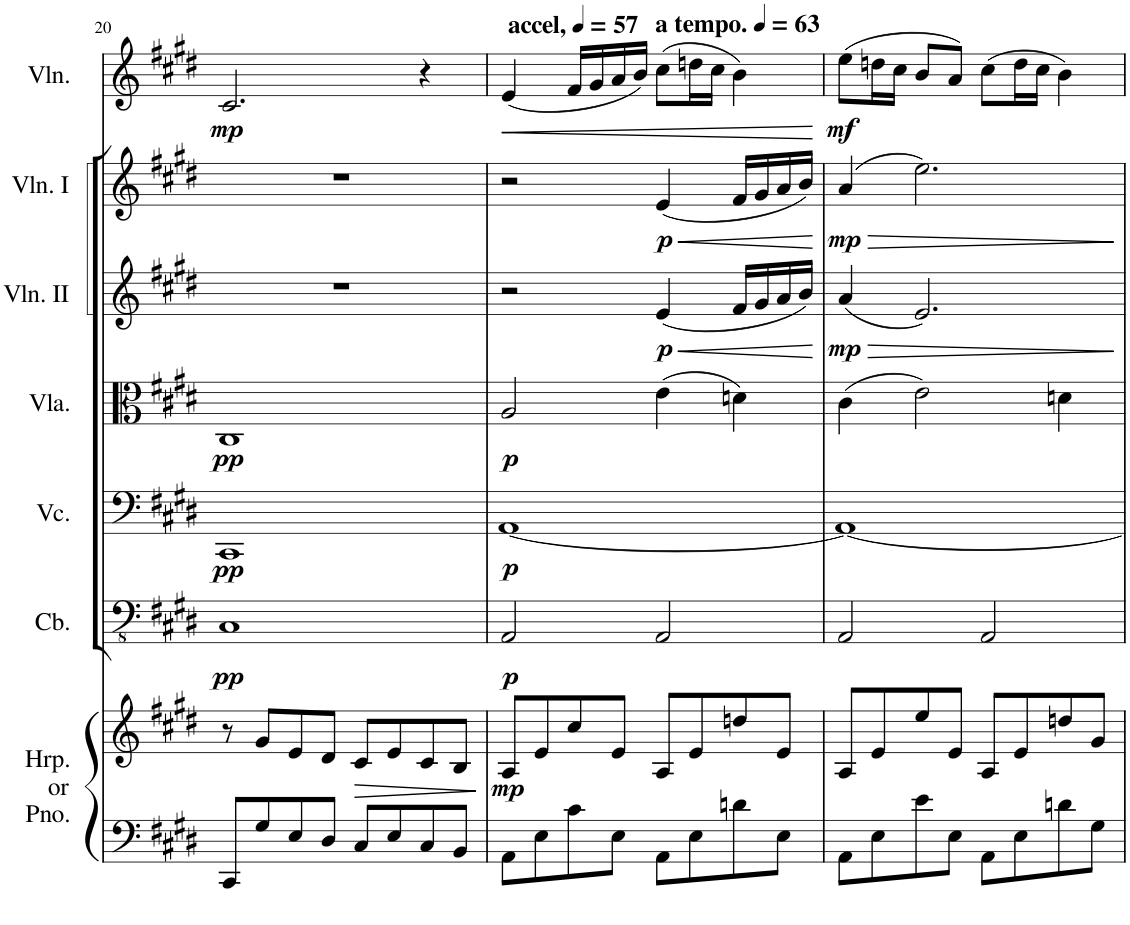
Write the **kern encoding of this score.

**kern	**kern	**dynam	**kern	**dynam	**kern	**dynam	**kern	**dynam	**kern	**dynam	**kern	**dynam	**kern	**dynam
*part7	*part7	*part7	*part6	*part6	*part5	*part5	*part4	*part4	*part3	*part3	*part2	*part2	*part1	*part1
*staff8	*staff7	*staff7/8	*staff6	*staff6	*staff5	*staff5	*staff4	*staff4	*staff3	*staff3	*staff2	*staff2	*staff1	*staff1
*I"Harp or Piano	*	*	*I"Contrabass	*	*I"Violoncello	*	*I"Viola	*	*I"Violin II	*	*I"Violin I	*	*I"Violin	*
*I'Hrp. or Pno.	*	*	*I'Cb.	*	*I'Vc.	*	*I'Vla.	*	*I'Vln. II	*	*I'Vln. I	*	*I'Vln.	*
!!LO:PB:g=z
*clefF4	*clefG2	*	*clefFv4	*	*clefF4	*	*clefC3	*	*clefG2	*	*clefG2	*	*clefG2	*
*k[f#c#g#d#]	*k[f#c#g#d#]	*	*k[f#c#g#d#]	*	*k[f#c#g#d#]	*	*k[f#c#g#d#]	*	*k[f#c#g#d#]	*	*k[f#c#g#d#]	*	*k[f#c#g#d#]	*
*M4/4	*M4/4	*	*M4/4	*	*M4/4	*	*M4/4	*	*M4/4	*	*M4/4	*	*M4/4	*
=20	=20	=20	=20	=20	=20	=20	=20	=20	=20	=20	=20	=20	=20	=20
!	!	!	!	!LO:DY:b	!	!LO:DY:b	!	!LO:DY:b	!	!	!	!	!	!LO:DY:b
8CC#/L	8r	.	1CC#	pp	1CC#	pp	1C#	pp	1r	.	1r	.	2.c#/	mp
8G#/	8g#/L	.	.	.	.	.	.	.	.	.	.	.	.	.
8E/	8e/	.	.	.	.	.	.	.	.	.	.	.	.	.
8D#/J	8d#/J	.	.	.	.	.	.	.	.	.	.	.	.	.
!	!	!LO:HP:b	!	!	!	!	!	!	!	!	!	!	!	!
8C#/L	8c#/L	>	.	.	.	.	.	.	.	.	.	.	.	.
8E/	8e/	.	.	.	.	.	.	.	.	.	.	.	.	.
8C#/	8c#/	.	.	.	.	.	.	.	.	.	.	.	4r	.
8BB/J	8B/J	.	.	.	.	.	.	.	.	.	.	.	.	.
.	.	]	.	.	.	.	.	.	.	.	.	.	.	.
=21	=21	=21	=21	=21	=21	=21	=21	=21	=21	=21	=21	=21	=21	=21
*	*	*	*	*	*	*	*	*	*	*	*	*	*MM57	*
!	!	!	!	!	!	!	!	!	!	!	!	!	!LO:TX:a:B:t=accel,	!
!	!	!LO:DY:b	!	!LO:DY:b	!	!LO:DY:b	!	!LO:DY:b	!	!	!	!	!	!LO:HP:b
8AA\L	8A/L	mp	2AAA/	p	[1AA	p	2A/	p	2r	.	2r	.	(4e/	<
8E\	8e/	.	.	.	.	.	.	.	.	.	.	.	.	.
8c#\	8cc#/	.	.	.	.	.	.	.	.	.	.	.	16f#/LL	.
.	.	.	.	.	.	.	.	.	.	.	.	.	16g#/	.
8E\J	8e/J	.	.	.	.	.	.	.	.	.	.	.	16a/	.
.	.	.	.	.	.	.	.	.	.	.	.	.	16b/JJ)	.
*	*	*	*	*	*	*	*	*	*	*	*	*	*MM63	*
!	!	!	!	!	!	!	!	!	!	!	!	!	!LO:TX:a:B:t=a tempo.	!
!	!	!	!	!	!	!	!	!	!	!LO:HP:b	!	!LO:HP:b	!	!
!	!	!	!	!	!	!	!	!	!	!LO:DY:n=1:b	!	!LO:DY:n=1:b	!	!
8AA\L	8A/L	.	2AAA/	.	.	.	(4e\	.	(4e/	< p	(4e/	< p	(8cc#\L	.
8E\	8e/	.	.	.	.	.	.	.	.	.	.	.	16ddn\L	.
.	.	.	.	.	.	.	.	.	.	.	.	.	16cc#\JJ	.
8dn\	8ddn/	.	.	.	.	.	4dn\)	.	16f#/LL	.	16f#/LL	.	4b\)	.
.	.	.	.	.	.	.	.	.	16g#/	.	16g#/	.	.	.
8E\J	8e/J	.	.	.	.	.	.	.	16a/	.	16a/	.	.	.
.	.	.	.	.	.	.	.	.	16b/JJ)	.	16b/JJ)	.	.	.
.	.	.	.	.	.	.	.	.	.	[	.	[	.	[
=22	=22	=22	=22	=22	=22	=22	=22	=22	=22	=22	=22	=22	=22	=22
!	!	!	!	!	!	!	!	!	!	!LO:HP:b	!	!LO:HP:b	!	!
!	!	!	!	!	!	!	!	!	!	!LO:DY:n=1:b	!	!LO:DY:n=1:b	!	!LO:DY:b
8AA\L	8A/L	.	2AAA/	.	1AA_	.	(4c#\	.	(4a/	> mp	(4a/	> mp	(8ee\L	mf
8E\	8e/	.	.	.	.	.	.	.	.	.	.	.	16ddn\L	.
.	.	.	.	.	.	.	.	.	.	.	.	.	16cc#\JJ	.
8e\	8ee/	.	.	.	.	.	2e\)	.	2.e/)	.	2.ee\)	.	8b/L	.
8E\J	8e/J	.	.	.	.	.	.	.	.	.	.	.	8a/J)	.
8AA\L	8A/L	.	2AAA/	.	.	.	.	.	.	.	.	.	(8cc#\L	.
8E\	8e/	.	.	.	.	.	.	.	.	.	.	.	16dd\L	.
.	.	.	.	.	.	.	.	.	.	.	.	.	16cc#\JJ	.
8dn\	8ddn/	.	.	.	.	.	4dn\	.	.	.	.	.	4b\)	.
8G#\J	8g#/J	.	.	.	.	.	.	.	.	.	.	.	.	.
.	.	.	.	.	.	.	.	.	.	]	.	]	.	.
=	=	=	=	=	=	=	=	=	=	=	=	=	=	=
*-	*-	*-	*-	*-	*-	*-	*-	*-	*-	*-	*-	*-	*-	*-
